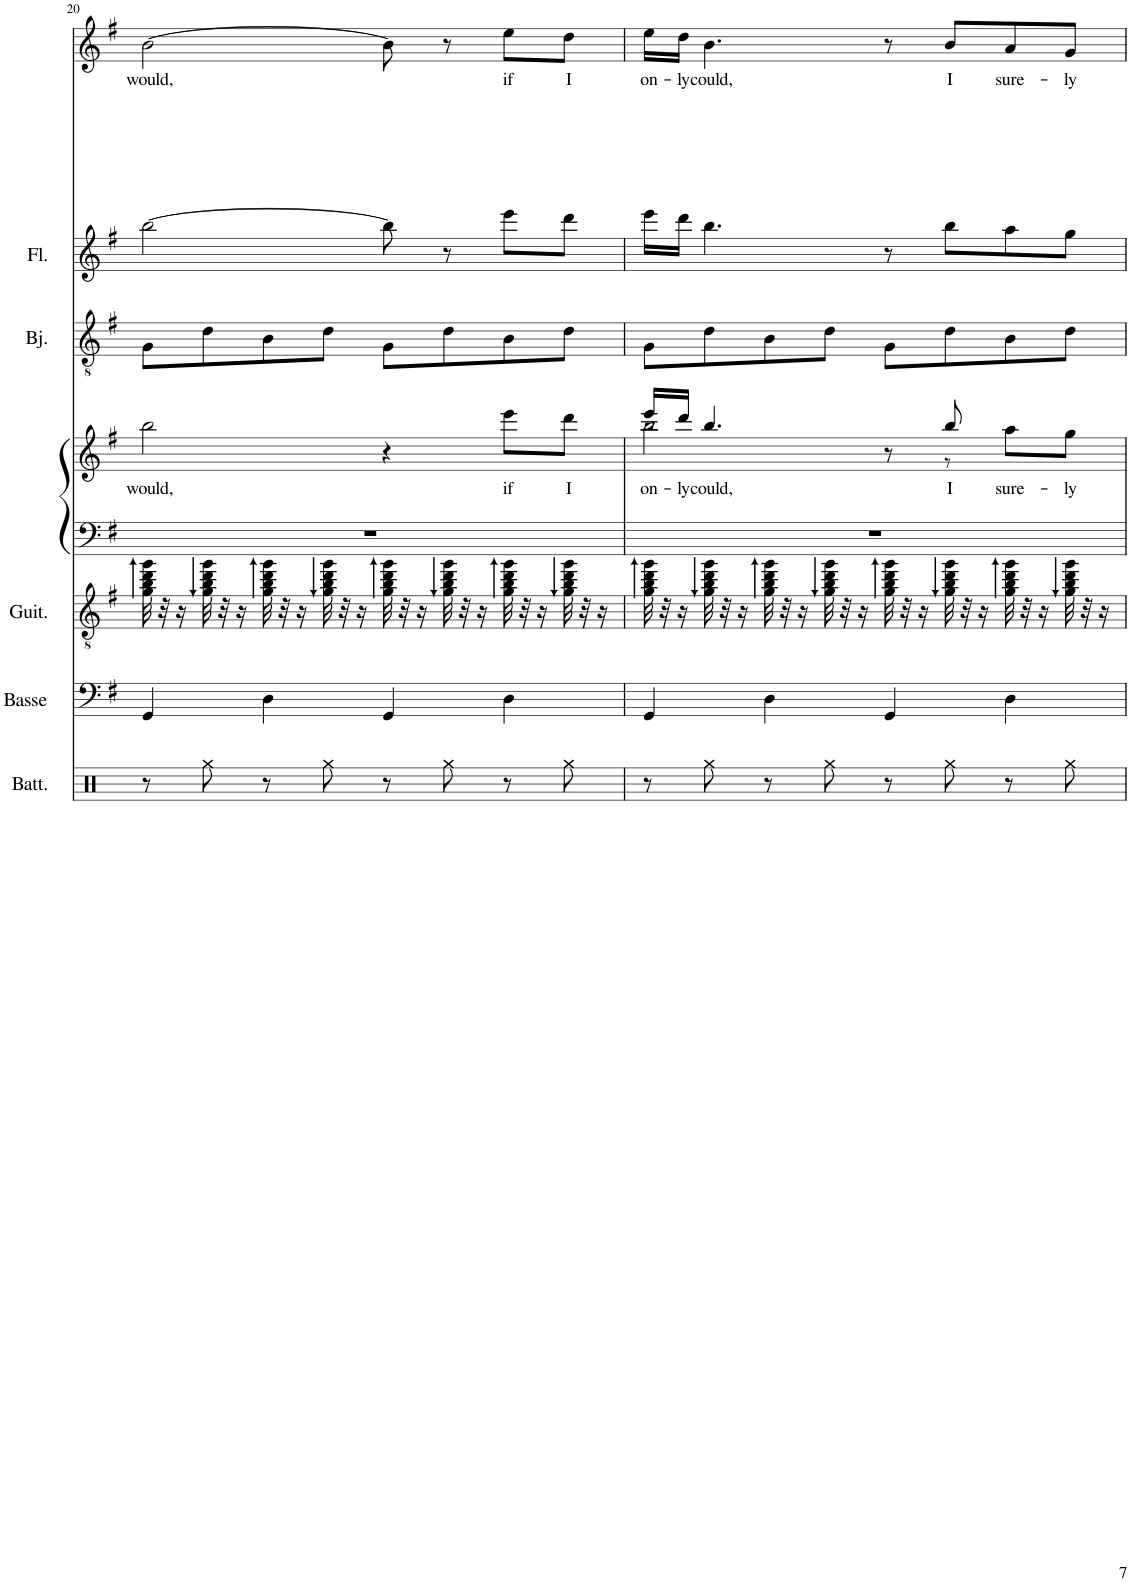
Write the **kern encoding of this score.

**kern	**kern	**kern	**kern	**kern	**text	**kern	**kern	**kern	**text
*part7	*part6	*part5	*part4	*part4	*part4	*part3	*part2	*part1	*part1
*staff8	*staff7	*staff6	*staff5	*staff4	*staff4	*staff3	*staff2	*staff1	*staff1
*I"Batterie	*I"Basse acoustique	*I"Guitare classique	*I"Piano-chant	*	*	*I"Banjo	*I"Flûte	*I"Piccolo	*
*I'Batt.	*I'Basse	*I'Guit.	*I'Pno	*	*	*I'Bj.	*I'Fl.	*I'Picc	*
!!LO:PB:g=z
*clefX	*clefF4	*clefGv2	*clefF4	*clefG2	*	*clefGv2	*clefG2	*clefG2	*
*	*Trd7c12	*	*	*	*	*	*	*Trd-7c-12	*
*k[f#]	*k[f#]	*k[f#]	*k[f#]	*k[f#]	*	*k[f#]	*k[f#]	*k[f#]	*
*M4/4	*M4/4	*M4/4	*M4/4	*M4/4	*	*M4/4	*M4/4	*M4/4	*
=20	=20	=20	=20	=20	=20	=20	=20	=20	=20
!	!	!	!	!	!LO:LY:b	!	!	!	!LO:LY:b
8r	4GG/	32g\ 32b\ 32dd\ 32gg\	1r	2bb\	would,	8G\L	[2bb\	[2b\	would,
.	.	32r	.	.	.	.	.	.	.
.	.	16r	.	.	.	.	.	.	.
8Rgg\	.	32g\ 32b\ 32dd\ 32gg\	.	.	.	8d\	.	.	.
.	.	32r	.	.	.	.	.	.	.
.	.	16r	.	.	.	.	.	.	.
8r	4D\	32g\ 32b\ 32dd\ 32gg\	.	.	.	8B\	.	.	.
.	.	32r	.	.	.	.	.	.	.
.	.	16r	.	.	.	.	.	.	.
8Rgg\	.	32g\ 32b\ 32dd\ 32gg\	.	.	.	8d\J	.	.	.
.	.	32r	.	.	.	.	.	.	.
.	.	16r	.	.	.	.	.	.	.
8r	4GG/	32g\ 32b\ 32dd\ 32gg\	.	4r	.	8G\L	8bb\]	8b\]	.
.	.	32r	.	.	.	.	.	.	.
.	.	16r	.	.	.	.	.	.	.
8Rgg\	.	32g\ 32b\ 32dd\ 32gg\	.	.	.	8d\	8r	8r	.
.	.	32r	.	.	.	.	.	.	.
.	.	16r	.	.	.	.	.	.	.
!	!	!	!	!	!LO:LY:b	!	!	!	!LO:LY:b
8r	4D\	32g\ 32b\ 32dd\ 32gg\	.	8eee\L	if	8B\	8eee\L	8ee\L	if
.	.	32r	.	.	.	.	.	.	.
.	.	16r	.	.	.	.	.	.	.
!	!	!	!	!	!LO:LY:b	!	!	!	!LO:LY:b
8Rgg\	.	32g\ 32b\ 32dd\ 32gg\	.	8ddd\J	I	8d\J	8ddd\J	8dd\J	I
.	.	32r	.	.	.	.	.	.	.
.	.	16r	.	.	.	.	.	.	.
=21	=21	=21	=21	=21	=21	=21	=21	=21	=21
*	*	*	*	*^	*	*	*	*	*
!	!	!	!	!	!LO:N:head=diamond	!LO:LY:b	!	!	!	!LO:LY:b
8r	4GG/	32g\ 32b\ 32dd\ 32gg\	1r	16eee/LL	2bb\	on-	8G\L	16eee\LL	16ee\LL	on-
.	.	32r	.	.	.	.	.	.	.	.
!	!	!	!	!	!	!LO:LY:b	!	!	!	!LO:LY:b
.	.	16r	.	16ddd/JJ	.	-ly	.	16ddd\JJ	16dd\JJ	-ly
!	!	!	!	!	!	!LO:LY:b	!	!	!	!LO:LY:b
8Rgg\	.	32g\ 32b\ 32dd\ 32gg\	.	4.bb/	.	could,	8d\	4.bb\	4.b\	could,
.	.	32r	.	.	.	.	.	.	.	.
.	.	16r	.	.	.	.	.	.	.	.
8r	4D\	32g\ 32b\ 32dd\ 32gg\	.	.	.	.	8B\	.	.	.
.	.	32r	.	.	.	.	.	.	.	.
.	.	16r	.	.	.	.	.	.	.	.
8Rgg\	.	32g\ 32b\ 32dd\ 32gg\	.	.	.	.	8d\J	.	.	.
.	.	32r	.	.	.	.	.	.	.	.
.	.	16r	.	.	.	.	.	.	.	.
8r	4GG/	32g\ 32b\ 32dd\ 32gg\	.	8r	8ryy	.	8G\L	8r	8r	.
.	.	32r	.	.	.	.	.	.	.	.
.	.	16r	.	.	.	.	.	.	.	.
!	!	!	!	!	!	!LO:LY:b	!	!	!	!LO:LY:b
8Rgg\	.	32g\ 32b\ 32dd\ 32gg\	.	8bb/	8r	I	8d\	8bb\L	8b/L	I
.	.	32r	.	.	.	.	.	.	.	.
.	.	16r	.	.	.	.	.	.	.	.
!	!	!	!	!	!	!LO:LY:b	!	!	!	!LO:LY:b
8r	4D\	32g\ 32b\ 32dd\ 32gg\	.	8aa\L	4ryy	sure-	8B\	8aa\	8a/	sure-
.	.	32r	.	.	.	.	.	.	.	.
.	.	16r	.	.	.	.	.	.	.	.
!	!	!	!	!	!	!LO:LY:b	!	!	!	!LO:LY:b
8Rgg\	.	32g\ 32b\ 32dd\ 32gg\	.	8gg\J	.	-ly	8d\J	8gg\J	8g/J	-ly
.	.	32r	.	.	.	.	.	.	.	.
.	.	16r	.	.	.	.	.	.	.	.
*	*	*	*	*v	*v	*	*	*	*	*
=	=	=	=	=	=	=	=	=	=
*-	*-	*-	*-	*-	*-	*-	*-	*-	*-
